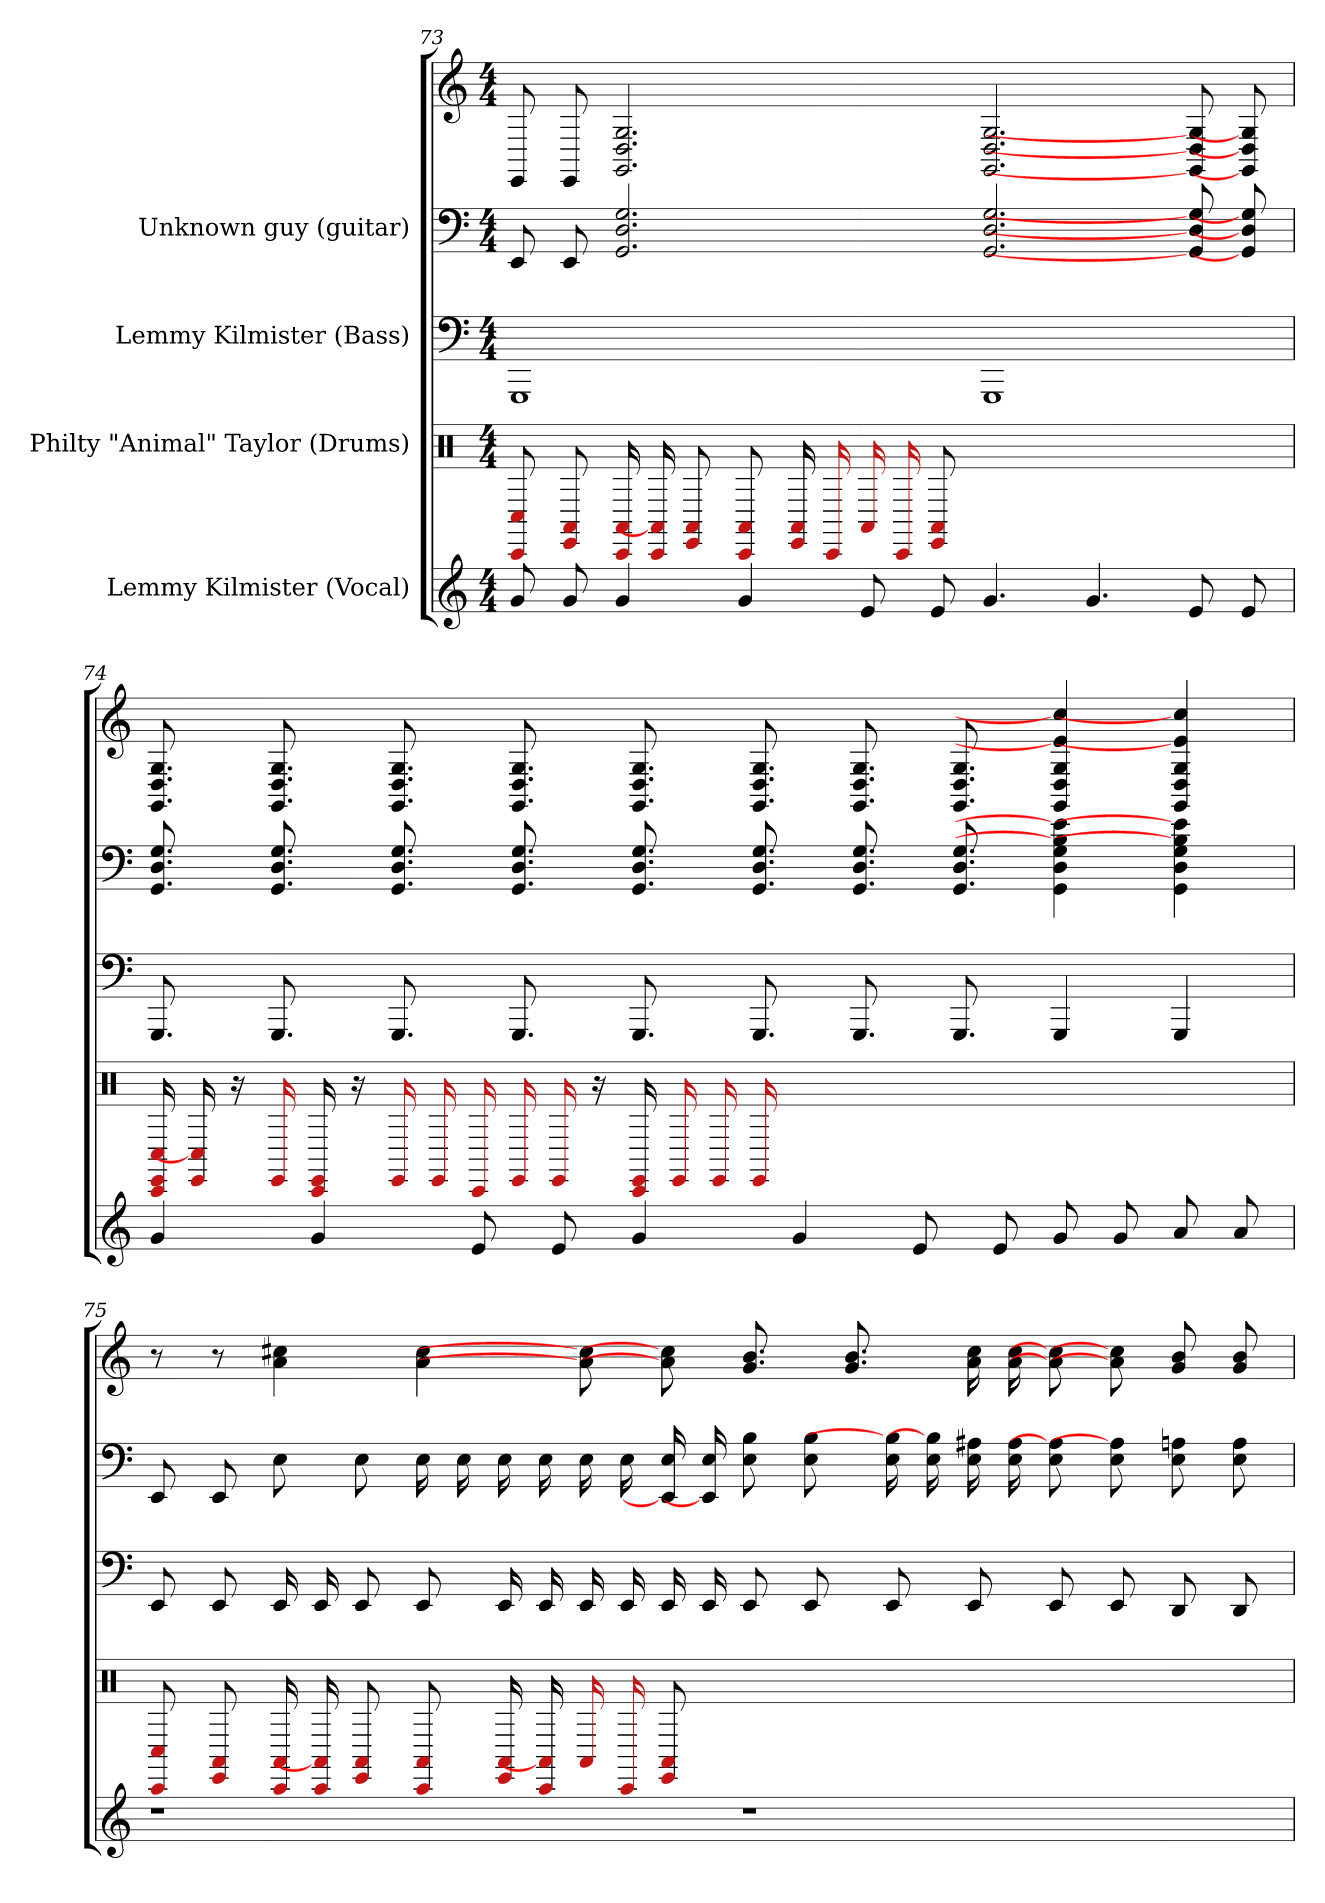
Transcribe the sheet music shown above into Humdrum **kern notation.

**kern	**kern	**kern	**kern	**kern
*part5	*part4	*part3	*part2	*part1
*staff5	*staff4	*staff3	*staff2	*staff1
*I"Lemmy Kilmister (Vocal)	*I"Philty "Animal" Taylor (Drums)	*I"Lemmy Kilmister (Bass)	*I"Unknown guy (guitar)	*I""Fast" Eddie Clarke (Guitar)
*	*clefX	*	*	*
*k[]	*k[]	*k[]	*k[]	*k[]
*M4/4	*M4/4	*M4/4	*M4/4	*M4/4
=73	=73	=73	=73	=73
8g	8C# 8CC	1GGG	8EE	8EE
8g	8AA# 8EE	.	8EE	8EE
4g	16AA# 16CC	.	2.G 2.D 2.GG	2.G 2.D 2.GG
.	16AA#] 16CC	.	.	.
.	8AA# 8EE	.	.	.
4g	8AA# 8CC	.	.	.
.	16AA# 16EE	.	.	.
.	16CC	.	.	.
8e	16AA#	.	.	.
.	16CC	.	.	.
8e	8AA# 8EE	.	.	.
4.g	1ryy	1GGG	2.G 2.D 2.GG	2.G 2.D 2.GG
4.g	.	.	.	.
8e	.	.	8G] 8D] 8GG]	8G] 8D] 8GG]
8e	.	.	8G] 8D] 8GG]	8G] 8D] 8GG]
=74	=74	=74	=74	=74
4g	16C# 16EE 16CC	8.GGG	8.G 8.D 8.GG	8.G 8.D 8.GG
.	16C#] 16EE	.	.	.
.	16r	.	.	.
.	16EE	8.GGG	8.G 8.D 8.GG	8.G 8.D 8.GG
4g	16EE 16CC	.	.	.
.	16r	.	.	.
.	16EE	8.GGG	8.G 8.D 8.GG	8.G 8.D 8.GG
.	16EE	.	.	.
8e	16CC	.	.	.
.	16EE	8.GGG	8.G 8.D 8.GG	8.G 8.D 8.GG
8e	16EE	.	.	.
.	16r	.	.	.
4g	16EE 16CC	8.GGG	8.G 8.D 8.GG	8.G 8.D 8.GG
.	16EE	.	.	.
.	16EE	.	.	.
.	16EE	8.GGG	8.G 8.D 8.GG	8.G 8.D 8.GG
4g	1ryy	.	.	.
.	.	8.GGG	8.G 8.D 8.GG	8.G 8.D 8.GG
8e	.	.	.	.
.	.	8.GGG	8.G 8.D 8.GG	8.G 8.D 8.GG
8e	.	.	.	.
8g	.	4GGG	4e] 4B] 4G 4D 4GG	4e] 4cc] 4G 4D 4GG
8g	.	.	.	.
8a	.	4GGG	4e] 4B] 4G 4D 4GG	4e] 4cc] 4G 4D 4GG
8a	.	.	.	.
=75	=75	=75	=75	=75
1r	8C# 8CC	8EE	8EE	8r
.	8AA# 8EE	8EE	8EE	8r
.	16AA# 16CC	16EE	8E	4cc# 4a
.	16AA#] 16CC	16EE	.	.
.	8AA# 8EE	8EE	8E	.
.	8AA# 8CC	8EE	16E	4cc# 4a
.	.	.	16E	.
.	16AA# 16EE	16EE	16E	.
.	16AA#] 16CC	16EE	16E	.
.	16AA#	16EE	16E	8cc#] 8a]
.	16CC	16EE	16E	.
.	8AA# 8EE	16EE	16E 16EE]	8cc#] 8a]
.	.	16EE	16E 16EE]	.
1r	1ryy	8EE	8B 8E	8.b 8.g
.	.	8EE	8B 8E	.
.	.	.	.	8.b 8.g
.	.	8EE	16B] 16E	.
.	.	.	16B] 16E	.
.	.	8EE	16A# 16E	16cc# 16a
.	.	.	16A# 16E	16cc# 16a
.	.	8EE	8A#] 8E	8cc#] 8a]
.	.	8EE	8A#] 8E	8cc#] 8a]
.	.	8DD	8A 8E	8b 8g
.	.	8DD	8A 8E	8b 8g
=	=	=	=	=
*-	*-	*-	*-	*-
